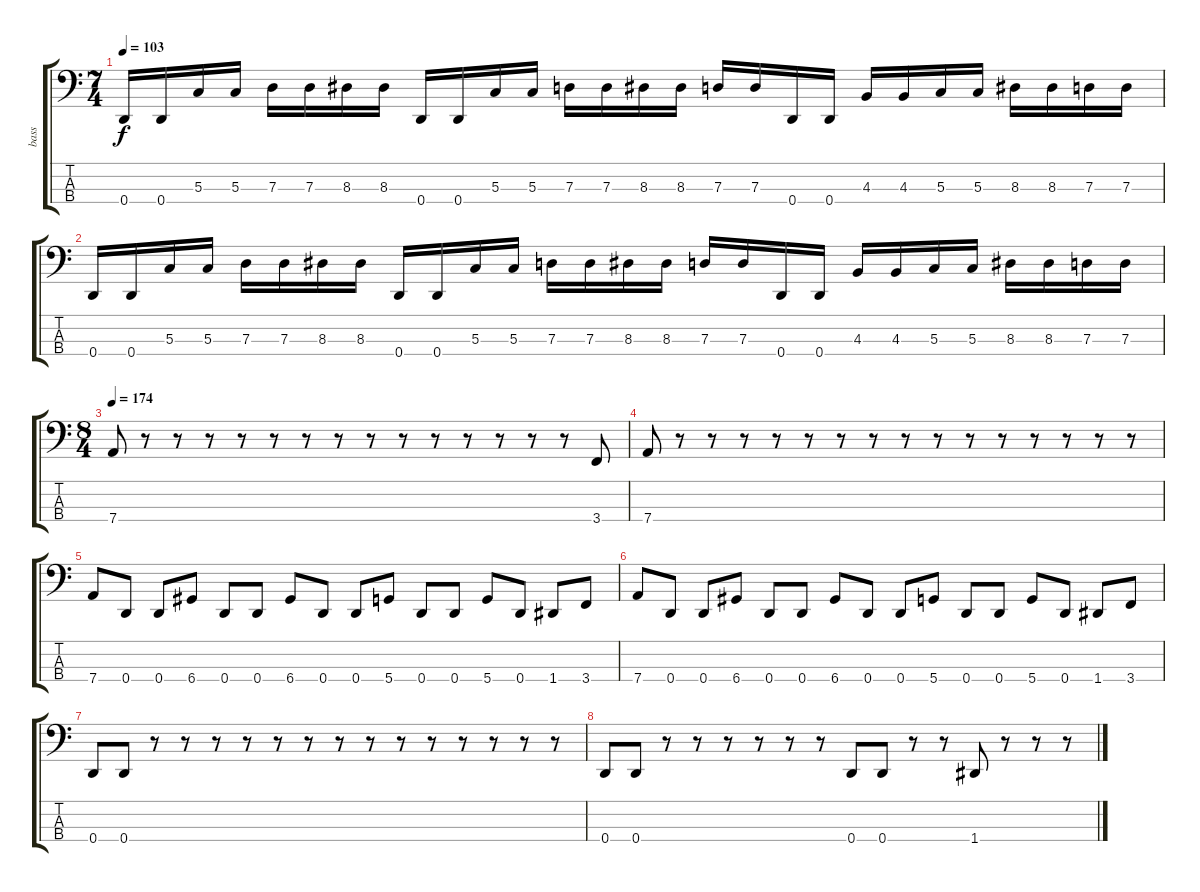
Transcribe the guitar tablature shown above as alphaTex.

\track ("bass" "bass") {instrument electricbasspick}
\staff {score tabs}
\tuning (F2 C2 G1 D1) {hide}
\ts (7 4)
\tempo 103
\clef f4
\ks c
0.4.16{dy f} 0.4.16 5.3.16 5.3.16 7.3.16 7.3.16 8.3.16 8.3.16 0.4.16 0.4.16 5.3.16 5.3.16 7.3.16 7.3.16 8.3.16 8.3.16 7.3.16 7.3.16 0.4.16 0.4.16 4.3.16 4.3.16 5.3.16 5.3.16 8.3.16 8.3.16 7.3.16 7.3.16 |
0.4.16 0.4.16 5.3.16 5.3.16 7.3.16 7.3.16 8.3.16 8.3.16 0.4.16 0.4.16 5.3.16 5.3.16 7.3.16 7.3.16 8.3.16 8.3.16 7.3.16 7.3.16 0.4.16 0.4.16 4.3.16 4.3.16 5.3.16 5.3.16 8.3.16 8.3.16 7.3.16 7.3.16 |
\ts (8 4)
\tempo 174
7.4.8 r.8 r.8 r.8 r.8 r.8 r.8 r.8 r.8 r.8 r.8 r.8 r.8 r.8 r.8 3.4.8 |
7.4.8 r.8 r.8 r.8 r.8 r.8 r.8 r.8 r.8 r.8 r.8 r.8 r.8 r.8 r.8 r.8 |
7.4.8 0.4.8 0.4.8 6.4.8 0.4.8 0.4.8 6.4.8 0.4.8 0.4.8 5.4.8 0.4.8 0.4.8 5.4.8 0.4.8 1.4.8 3.4.8 |
7.4.8 0.4.8 0.4.8 6.4.8 0.4.8 0.4.8 6.4.8 0.4.8 0.4.8 5.4.8 0.4.8 0.4.8 5.4.8 0.4.8 1.4.8 3.4.8 |
0.4.8 0.4.8 r.8 r.8 r.8 r.8 r.8 r.8 r.8 r.8 r.8 r.8 r.8 r.8 r.8 r.8 |
0.4.8 0.4.8 r.8 r.8 r.8 r.8 r.8 r.8 0.4.8 0.4.8 r.8 r.8 1.4.8 r.8 r.8 r.8
